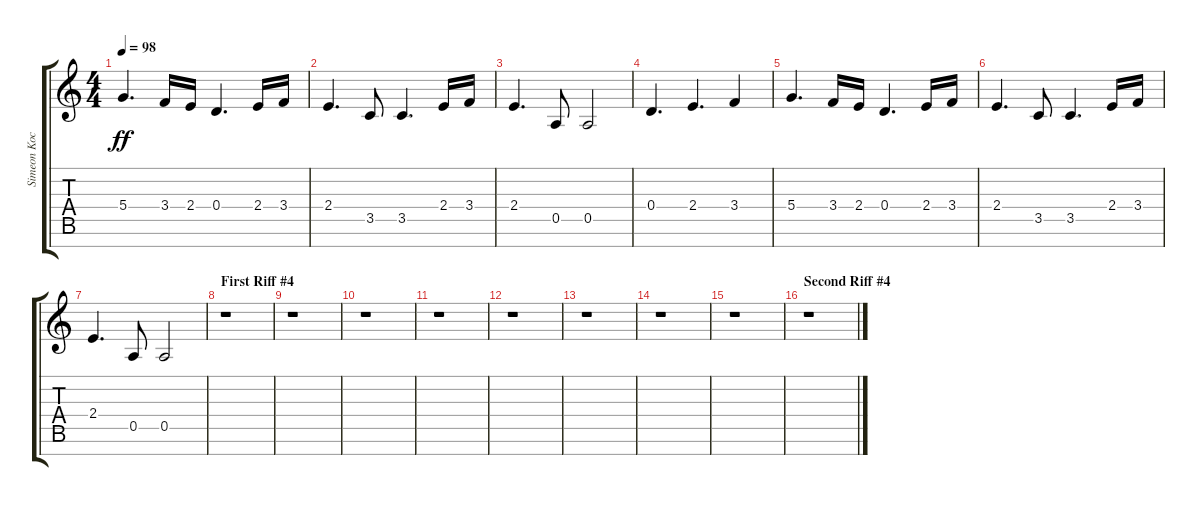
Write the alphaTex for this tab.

\track ("Simeon Koch" "Simeon Koc") {instrument distortionguitar}
\staff {score tabs}
\tuning (E4 B3 G3 D3 A2 E2 B1) {hide}
\ts (4 4)
\tempo 98
\clef g2
\ks c
5.4.4{d dy ff} 3.4.16 2.4.16 0.4.4{d} 2.4.16 3.4.16 |
2.4.4{d} 3.5.8 3.5.4{d} 2.4.16 3.4.16 |
2.4.4{d} 0.5.8 0.5.2 |
0.4.4{d} 2.4.4{d} 3.4.4 |
5.4.4{d} 3.4.16 2.4.16 0.4.4{d} 2.4.16 3.4.16 |
2.4.4{d} 3.5.8 3.5.4{d} 2.4.16 3.4.16 |
2.4.4{d} 0.5.8 0.5.2 |
\section ("" "First Riff #4")
r.1 |
r.1 |
r.1 |
r.1 |
r.1 |
r.1 |
r.1 |
r.1 |
\section ("" "Second Riff #4")
r.1
